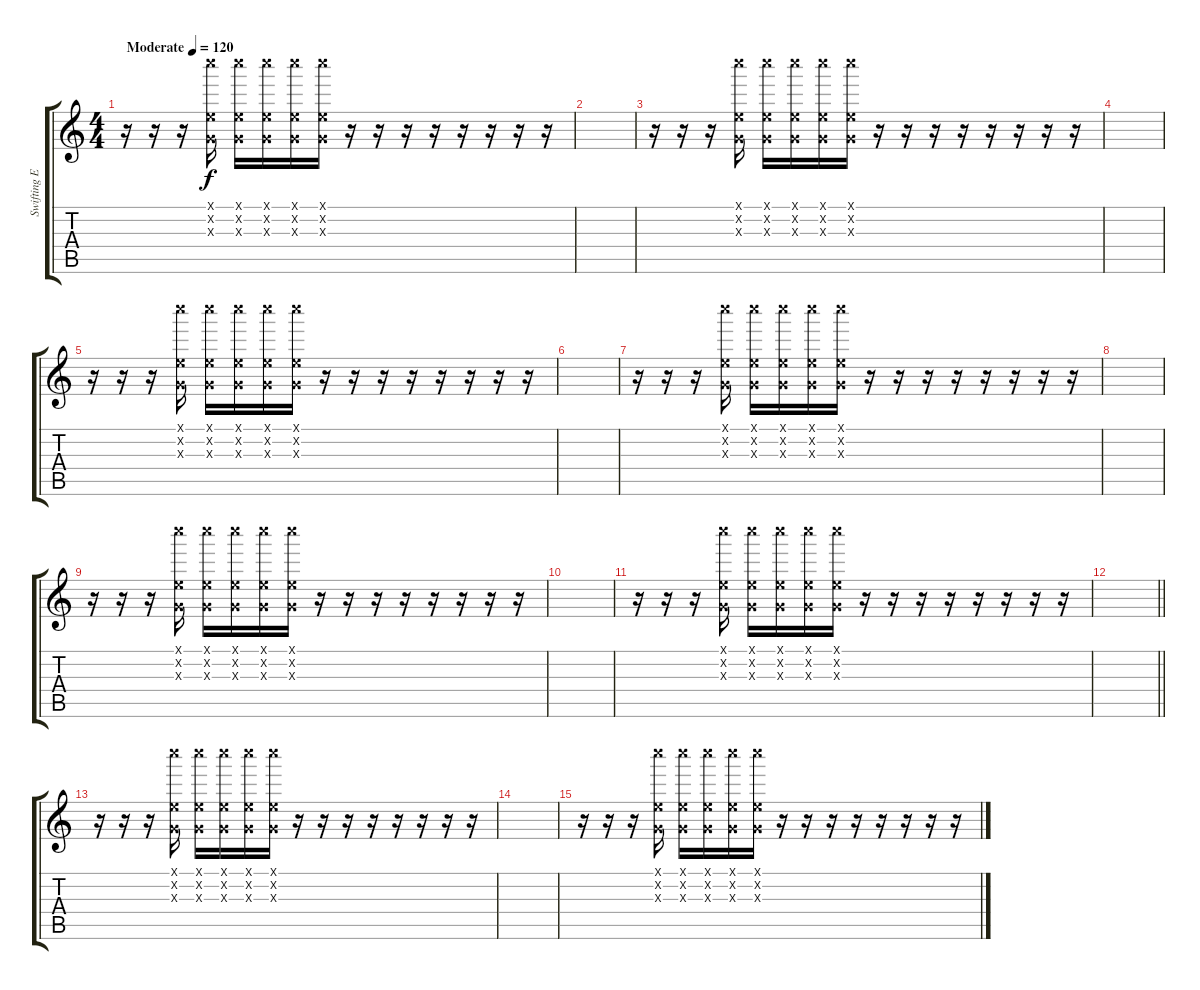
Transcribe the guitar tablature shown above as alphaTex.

\track ("Swifting Effect" "Swifting E") {instrument electricguitarmuted}
\staff {score tabs}
\tuning (E4 B3 G3 D3 A2 E2) {hide}
\ts (4 4)
\tempo (120 "Moderate")
\clef g2
\ks c
r.16{dy f instrument electricguitarmuted} r.16 r.16 (0.1{x} 25.2{x} 0.3{x}).16 (0.1{x} 25.2{x} 0.3{x}).16 (0.1{x} 25.2{x} 0.3{x}).16 (0.1{x} 25.2{x} 0.3{x}).16 (0.1{x} 25.2{x} 0.3{x}).16 r.16 r.16 r.16 r.16 r.16 r.16 r.16 r.16 |
|
r.16 r.16 r.16 (0.1{x} 25.2{x} 0.3{x}).16 (0.1{x} 25.2{x} 0.3{x}).16 (0.1{x} 25.2{x} 0.3{x}).16 (0.1{x} 25.2{x} 0.3{x}).16 (0.1{x} 25.2{x} 0.3{x}).16 r.16 r.16 r.16 r.16 r.16 r.16 r.16 r.16 |
|
r.16 r.16 r.16 (0.1{x} 25.2{x} 0.3{x}).16 (0.1{x} 25.2{x} 0.3{x}).16 (0.1{x} 25.2{x} 0.3{x}).16 (0.1{x} 25.2{x} 0.3{x}).16 (0.1{x} 25.2{x} 0.3{x}).16 r.16 r.16 r.16 r.16 r.16 r.16 r.16 r.16 |
|
r.16 r.16 r.16 (0.1{x} 25.2{x} 0.3{x}).16 (0.1{x} 25.2{x} 0.3{x}).16 (0.1{x} 25.2{x} 0.3{x}).16 (0.1{x} 25.2{x} 0.3{x}).16 (0.1{x} 25.2{x} 0.3{x}).16 r.16 r.16 r.16 r.16 r.16 r.16 r.16 r.16 |
|
r.16 r.16 r.16 (0.1{x} 25.2{x} 0.3{x}).16 (0.1{x} 25.2{x} 0.3{x}).16 (0.1{x} 25.2{x} 0.3{x}).16 (0.1{x} 25.2{x} 0.3{x}).16 (0.1{x} 25.2{x} 0.3{x}).16 r.16 r.16 r.16 r.16 r.16 r.16 r.16 r.16 |
|
r.16 r.16 r.16 (0.1{x} 25.2{x} 0.3{x}).16 (0.1{x} 25.2{x} 0.3{x}).16 (0.1{x} 25.2{x} 0.3{x}).16 (0.1{x} 25.2{x} 0.3{x}).16 (0.1{x} 25.2{x} 0.3{x}).16 r.16 r.16 r.16 r.16 r.16 r.16 r.16 r.16 |
\barLineRight lightlight
|
r.16 r.16 r.16 (0.1{x} 25.2{x} 0.3{x}).16 (0.1{x} 25.2{x} 0.3{x}).16 (0.1{x} 25.2{x} 0.3{x}).16 (0.1{x} 25.2{x} 0.3{x}).16 (0.1{x} 25.2{x} 0.3{x}).16 r.16 r.16 r.16 r.16 r.16 r.16 r.16 r.16 |
|
r.16 r.16 r.16 (0.1{x} 25.2{x} 0.3{x}).16 (0.1{x} 25.2{x} 0.3{x}).16 (0.1{x} 25.2{x} 0.3{x}).16 (0.1{x} 25.2{x} 0.3{x}).16 (0.1{x} 25.2{x} 0.3{x}).16 r.16 r.16 r.16 r.16 r.16 r.16 r.16 r.16
